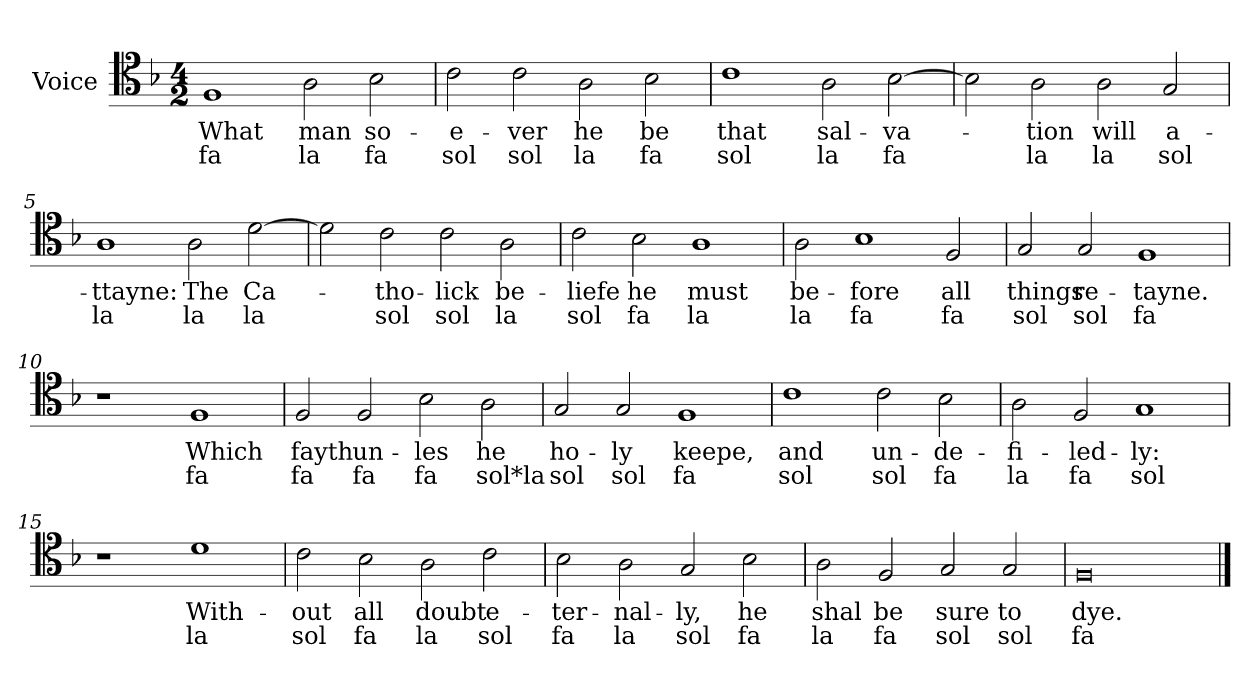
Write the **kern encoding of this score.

**kern	**text	**text
*part1	*part1	*part1
*staff1	*staff1	*staff1
*I"Voice	*	*
*I'Vo.	*	*
*clefC4	*	*
*k[b-]	*	*
*M4/2	*	*
=1	=1	=1
1F	What	fa
2A\	man	la
2B-\	so-	fa
=2	=2	=2
2c\	-e-	sol
2c\	-ver	sol
2A\	he	la
2B-\	be	fa
=3	=3	=3
1c	that	sol
2A\	sal-	la
[2B-\	-va-	fa
=4	=4	=4
2B-\]	.	.
2A\	-tion	la
2A\	will	la
2G/	a-	sol
=5	=5	=5
1A	-ttayne:	la
2A\	The	la
[2d\	Ca-	la
=6	=6	=6
2d\]	.	.
2c\	-tho-	sol
2c\	-lick	sol
2A\	be-	la
=7	=7	=7
2c\	-liefe	sol
2B-\	he	fa
1A	must	la
=8	=8	=8
2A\	be-	la
1B-	-fore	fa
2F/	all	fa
=9	=9	=9
2G/	things	sol
2G/	re-	sol
1F	-tayne.	fa
=10	=10	=10
1r	.	.
1F	Which	fa
=11	=11	=11
2F/	fayth	fa
2F/	un-	fa
2B-\	-les	fa
2A\	he	sol*la
=12	=12	=12
2G/	ho-	sol
2G/	-ly	sol
1F	keepe,	fa
=13	=13	=13
1c	and	sol
2c\	un-	sol
2B-\	-de-	fa
=14	=14	=14
2A\	-fi-	la
2F/	-led-	fa
1G	-ly:	sol
=15	=15	=15
1r	.	.
1d	With-	la
=16	=16	=16
2c\	-out	sol
2B-\	all	fa
2A\	doubt	la
2c\	e-	sol
=17	=17	=17
2B-\	-ter-	fa
2A\	-nal-	la
2G/	-ly,	sol
2B-\	he	fa
=18	=18	=18
2A\	shal	la
2F/	be	fa
2G/	sure	sol
2G/	to	sol
=19	=19	=19
0F	dye.	fa
==	==	==
*-	*-	*-
